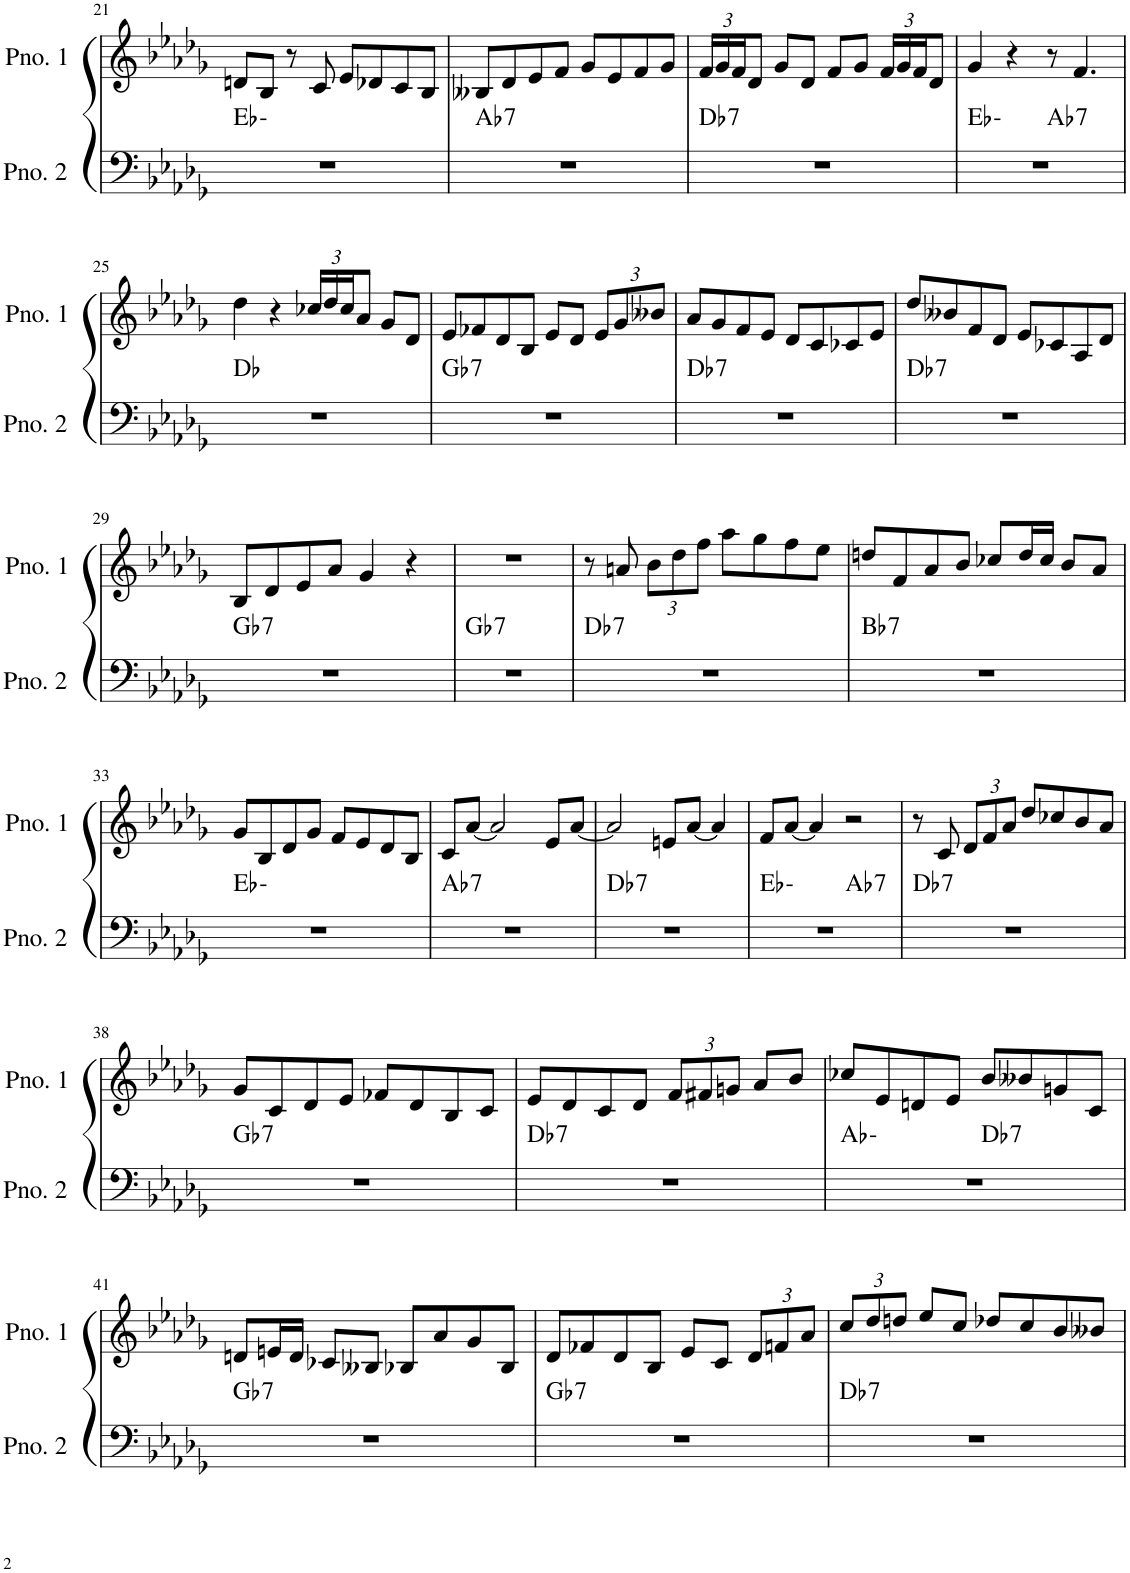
**kern	**harte	**kern
*part2	*part2	*part1
*staff2	*	*staff1
*I"ピアノ 2	*	*I"ピアノ 1
!!LO:PB:g=z
*clefF4	*	*clefG2
*k[b-e-a-d-g-]	*	*k[b-e-a-d-g-]
*M4/4	*	*M4/4
=21	=21	=21
1r	Eb:min	8dn/L
.	.	8B-/J
.	.	8r
.	.	8c/
.	.	8e-/L
.	.	8d-X/
.	.	8c/
.	.	8B-/J
=22	=22	=22
!	!LO:H:kt=7	!
1r	Ab:7	8B--X/L
.	.	8d-/
.	.	8e-/
.	.	8f/J
.	.	8g-/L
.	.	8e-/
.	.	8f/
.	.	8g-/J
=23	=23	=23
*	*	*Xbrackettup
!	!LO:H:kt=7	!
1r	Db:7	24f/LL
.	.	24g-/
.	.	24f/J
.	.	8d-/J
.	.	8g-/L
.	.	8d-/J
.	.	8f/L
.	.	8g-/J
.	.	24f/LL
.	.	24g-/
.	.	24f/J
.	.	8d-/J
=24	=24	=24
*^	*	*
1r	2ryy	Eb:min	4g-/
.	.	.	4r
!	!	!LO:H:kt=7	!
.	2ryy	Ab:7	8r
.	.	.	4.f/
*v	*v	*	*
!!LO:LB:g=z
=25	=25	=25
1r	Db:maj	4dd-\
.	.	4r
.	.	24cc-X/LL
.	.	24dd-/
.	.	24cc-/J
.	.	8a-/J
.	.	8g-/L
.	.	8d-/J
=26	=26	=26
!	!LO:H:kt=7	!
1r	Gb:7	8e-/L
.	.	8f-X/
.	.	8d-/
.	.	8B-/J
.	.	8e-/L
.	.	8d-/J
.	.	12e-/L
.	.	12g-/
.	.	12b--X/J
=27	=27	=27
!	!LO:H:kt=7	!
1r	Db:7	8a-/L
.	.	8g-/
.	.	8f/
.	.	8e-/J
.	.	8d-/L
.	.	8c/
.	.	8c-X/
.	.	8e-/J
=28	=28	=28
!	!LO:H:kt=7	!
1r	Db:7	8dd-/L
.	.	8b--X/
.	.	8f/
.	.	8d-/J
.	.	8e-/L
.	.	8c-X/
.	.	8A-/
.	.	8d-/J
!!LO:LB:g=z
=29	=29	=29
!	!LO:H:kt=7	!
1r	Gb:7	8B-/L
.	.	8d-/
.	.	8e-/
.	.	8a-/J
.	.	4g-/
.	.	4r
=30	=30	=30
!	!LO:H:kt=7	!
1r	Gb:7	1r
=31	=31	=31
!	!LO:H:kt=7	!
1r	Db:7	8r
.	.	8an/
.	.	12b-\L
.	.	12dd-\
.	.	12ff\J
.	.	8aa-\L
.	.	8gg-\
.	.	8ff\
.	.	8ee-\J
=32	=32	=32
!	!LO:H:kt=7	!
1r	Bb:7	8ddn/L
.	.	8f/
.	.	8a-/
.	.	8b-/J
.	.	8cc-X/L
.	.	16dd/L
.	.	16cc-/JJ
.	.	8b-/L
.	.	8a-/J
!!LO:LB:g=z
=33	=33	=33
1r	Eb:min	8g-/L
.	.	8B-/
.	.	8d-/
.	.	8g-/J
.	.	8f/L
.	.	8e-/
.	.	8d-/
.	.	8B-/J
=34	=34	=34
!	!LO:H:kt=7	!
1r	Ab:7	8c/L
.	.	[8a-/J
.	.	2a-/]
.	.	8e-/L
.	.	[8a-/J
=35	=35	=35
!	!LO:H:kt=7	!
1r	Db:7	2a-/]
.	.	8en/L
.	.	[8a-/J
.	.	4a-/]
=36	=36	=36
*^	*	*
1r	2ryy	Eb:min	8f/L
.	.	.	[8a-/J
.	.	.	4a-/]
!	!	!LO:H:kt=7	!
.	2ryy	Ab:7	2r
=37	=37	=37	=37
!	!	!LO:H:kt=7	!
*v	*v	*	*
1r	Db:7	8r
.	.	8c/
.	.	12d-/L
.	.	12f/
.	.	12a-/J
.	.	8dd-/L
.	.	8cc-X/
.	.	8b-/
.	.	8a-/J
!!LO:LB:g=z
=38	=38	=38
!	!LO:H:kt=7	!
1r	Gb:7	8g-/L
.	.	8c/
.	.	8d-/
.	.	8e-/J
.	.	8f-X/L
.	.	8d-/
.	.	8B-/
.	.	8c/J
=39	=39	=39
!	!LO:H:kt=7	!
1r	Db:7	8e-/L
.	.	8d-/
.	.	8c/
.	.	8d-/J
.	.	12f/L
.	.	12f#X/
.	.	12gn/J
.	.	8a-/L
.	.	8b-/J
=40	=40	=40
*^	*	*
1r	2ryy	Ab:min	8cc-X/L
.	.	.	8e-/
.	.	.	8dn/
.	.	.	8e-/J
!	!	!LO:H:kt=7	!
.	2ryy	Db:7	8b-/L
.	.	.	8b--X/
.	.	.	8gn/
.	.	.	8c/J
!!LO:LB:g=z
=41	=41	=41	=41
!	!	!LO:H:kt=7	!
*v	*v	*	*
1r	Gb:7	8dn/L
.	.	16en/L
.	.	16d/JJ
.	.	8c-X/L
.	.	8B--X/J
.	.	8B-X/L
.	.	8a-/
.	.	8g-/
.	.	8B-/J
=42	=42	=42
!	!LO:H:kt=7	!
1r	Gb:7	8d-/L
.	.	8f-X/
.	.	8d-/
.	.	8B-/J
.	.	8e-/L
.	.	8c/J
.	.	12d-/L
.	.	12fn/
.	.	12a-/J
=43	=43	=43
!	!LO:H:kt=7	!
1r	Db:7	12cc/L
.	.	12dd-/
.	.	12ddn/J
.	.	8ee-/L
.	.	8cc/J
.	.	8dd-X/L
.	.	8cc/
.	.	8b-/
.	.	8b--X/J
=	=	=
*-	*-	*-
